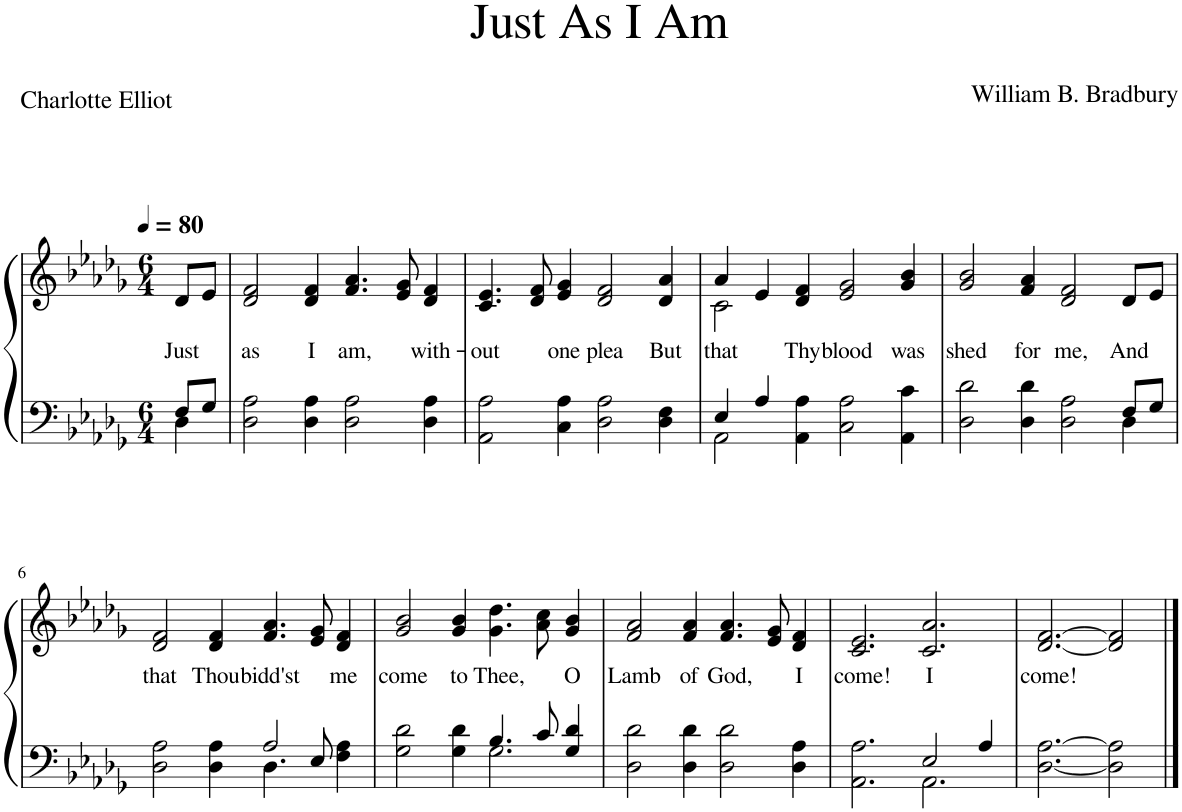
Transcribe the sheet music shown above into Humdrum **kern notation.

**kern	**kern	**text
*part1	*part1	*part1
*staff2	*staff1	*staff1
*I"Piano	*	*
*I'Pno.	*	*
*clefF4	*clefG2	*
*k[b-e-a-d-g-]	*k[b-e-a-d-g-]	*
*M6/4	*M6/4	*
*MM80	*MM80	*
=1	=1	=1
*^	*	*
!	!	!	!LO:LY:b
8F/L	4D-\	8d-/L	Just
8G-/J	.	8e-/J	.
*v	*v	*	*
=2	=2	=2
!	!	!LO:LY:b
2D-\ 2A-\	2d-/ 2f/	as
!	!	!LO:LY:b
4D-\ 4A-\	4d-/ 4f/	I
!	!	!LO:LY:b
2D-\ 2A-\	4.f/ 4.a-/	am,
.	8e-/ 8g-/	.
!	!	!LO:LY:b
4D-\ 4A-\	4d-/ 4f/	with-
=3	=3	=3
!	!	!LO:LY:b
2AA-\ 2A-\	4.c/ 4.e-/	-out
.	8d-/ 8f/	.
!	!	!LO:LY:b
4C\ 4A-\	4e-/ 4g-/	one
!	!	!LO:LY:b
2D-\ 2A-\	2d-/ 2f/	plea
!	!	!LO:LY:b
4D-\ 4F\	4d-/ 4a-/	But
=4	=4	=4
*^	*	*
!	!	!	!LO:LY:b
*	*	*^	*
4E-/	2AA-\	4a-/	2c\	that
4A-/	.	4e-/	.	.
!	!	!	!	!LO:LY:b
4AA-\ 4A-\	1ryy	4d-/ 4f/	1ryy	Thy
!	!	!	!	!LO:LY:b
2C\ 2A-\	.	2e-/ 2g-/	.	blood
!	!	!	!	!LO:LY:b
4AA-\ 4c\	.	4g-/ 4b-/	.	was
*	*	*v	*v	*
=5	=5	=5	=5
!	!	!	!LO:LY:b
2D-\ 2d-\	4ryy	2g-/ 2b-/	shed
!	!	!	!LO:LY:b
*v	*v	*	*
4D-\ 4d-\	4f/ 4a-/	for
!	!	!LO:LY:b
2D-\ 2A-\	2d-/ 2f/	me,
*^	*	*
!	!	!	!LO:LY:b
8F/L	4D-\	8d-/L	And
8G-/J	.	8e-/J	.
!!LO:LB:g=z
=6	=6	=6	=6
!	!	!	!LO:LY:b
2D-\ 2A-\	2.ryy	2d-/ 2f/	that
!	!	!	!LO:LY:b
4D-\ 4A-\	.	4d-/ 4f/	Thou
!	!	!	!LO:LY:b
4.D-\	2A-/	4.f/ 4.a-/	bidd'st
8E-/	.	8e-/ 8g-/	.
!	!	!	!LO:LY:b
4F\ 4A-\	4ryy	4d-/ 4f/	me
=7	=7	=7	=7
!	!	!	!LO:LY:b
2G-\ 2d-\	2.ryy	2g-/ 2b-/	come
!	!	!	!LO:LY:b
4G-\ 4d-\	.	4g-/ 4b-/	to
!	!	!	!LO:LY:b
4.B-/	2.G-\	4.g-\ 4.dd-\	Thee,
8c/	.	8a-\ 8cc\	.
!	!	!	!LO:LY:b
4G-/ 4d-/	.	4g-/ 4b-/	O
*v	*v	*	*
=8	=8	=8
!	!	!LO:LY:b
2D-\ 2d-\	2f/ 2a-/	Lamb
!	!	!LO:LY:b
4D-\ 4d-\	4f/ 4a-/	of
!	!	!LO:LY:b
2D-\ 2d-\	4.f/ 4.a-/	God,
.	8e-/ 8g-/	.
!	!	!LO:LY:b
4D-\ 4A-\	4d-/ 4f/	I
=9	=9	=9
*^	*	*
!	!	!	!LO:LY:b
2.AA-\ 2.A-\	2.ryy	2.c/ 2.e-/	come!
!	!	!	!LO:LY:b
2.AA-\	2E-/	2.c/ 2.a-/	I
.	4A-/	.	.
=10	=10	=10	=10
!	!	!	!LO:LY:b
*v	*v	*	*
[2.D-\ [2.A-\	[2.d-/ [2.f/	come!
2D-\] 2A-\]	2d-/] 2f/]	.
==	==	==
*-	*-	*-
